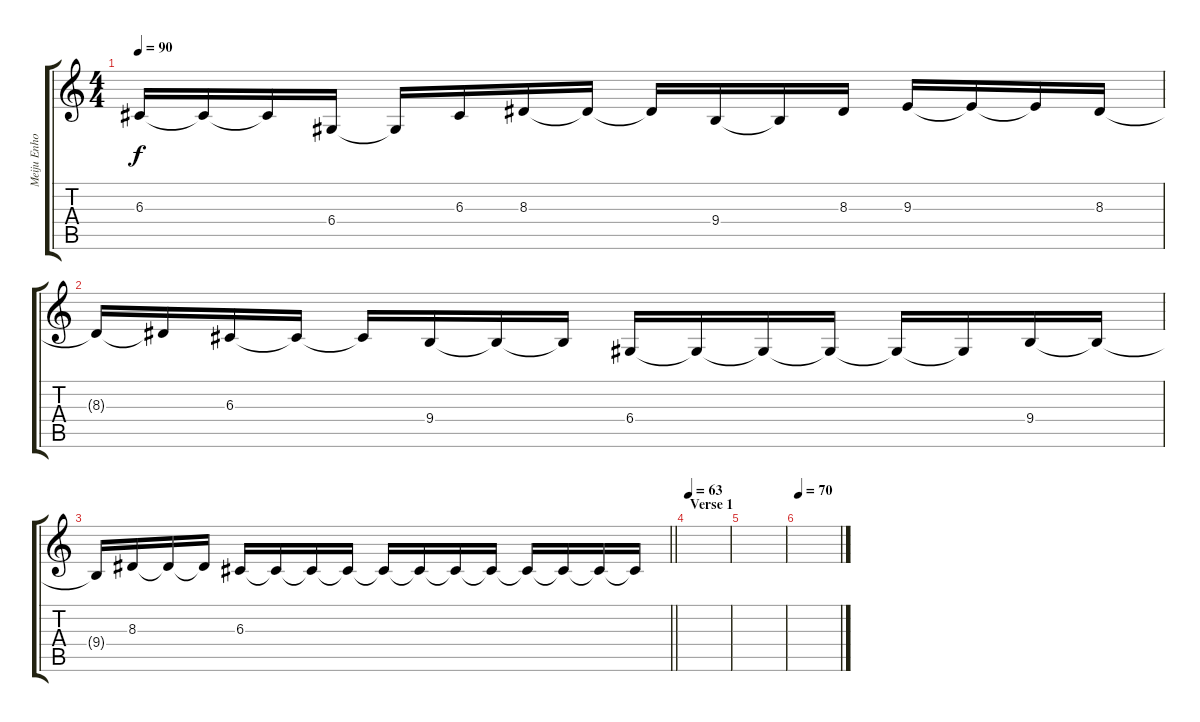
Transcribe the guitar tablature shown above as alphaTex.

\track ("Meiju Enho" "Meiju Enho") {instrument lead2sawtooth}
\staff {score tabs}
\tuning (E4 B3 G3 D3 A2 E2) {hide}
\ts (4 4)
\tempo 90
\clef g2
\ks c
6.3.16{dy f} 6.3{t}.16 6.3{t}.16 6.4.16 6.4{t}.16 6.3.16 8.3.16 8.3{t}.16 8.3{t}.16 9.4.16 9.4{t}.16 8.3.16 9.3.16 9.3{t}.16 9.3{t}.16 8.3.16 |
8.3{t}.16 8.3{t}.16 6.3.16 6.3{t}.16 6.3{t}.16 9.4.16 9.4{t}.16 9.4{t}.16 6.4.16 6.4{t}.16 6.4{t}.16 6.4{t}.16 6.4{t}.16 6.4{t}.16 9.4.16 9.4{t}.16 |
\barLineRight lightlight
9.4{t}.16 8.3.16 8.3{t}.16 8.3{t}.16 6.3.16 6.3{t}.16 6.3{t}.16 6.3{t}.16 6.3{t}.16 6.3{t}.16 6.3{t}.16 6.3{t}.16 6.3{t}.16 6.3{t}.16 6.3{t}.16 6.3{t}.16 |
\section ("" "Verse 1")
\tempo 63
|
|
\tempo 70
